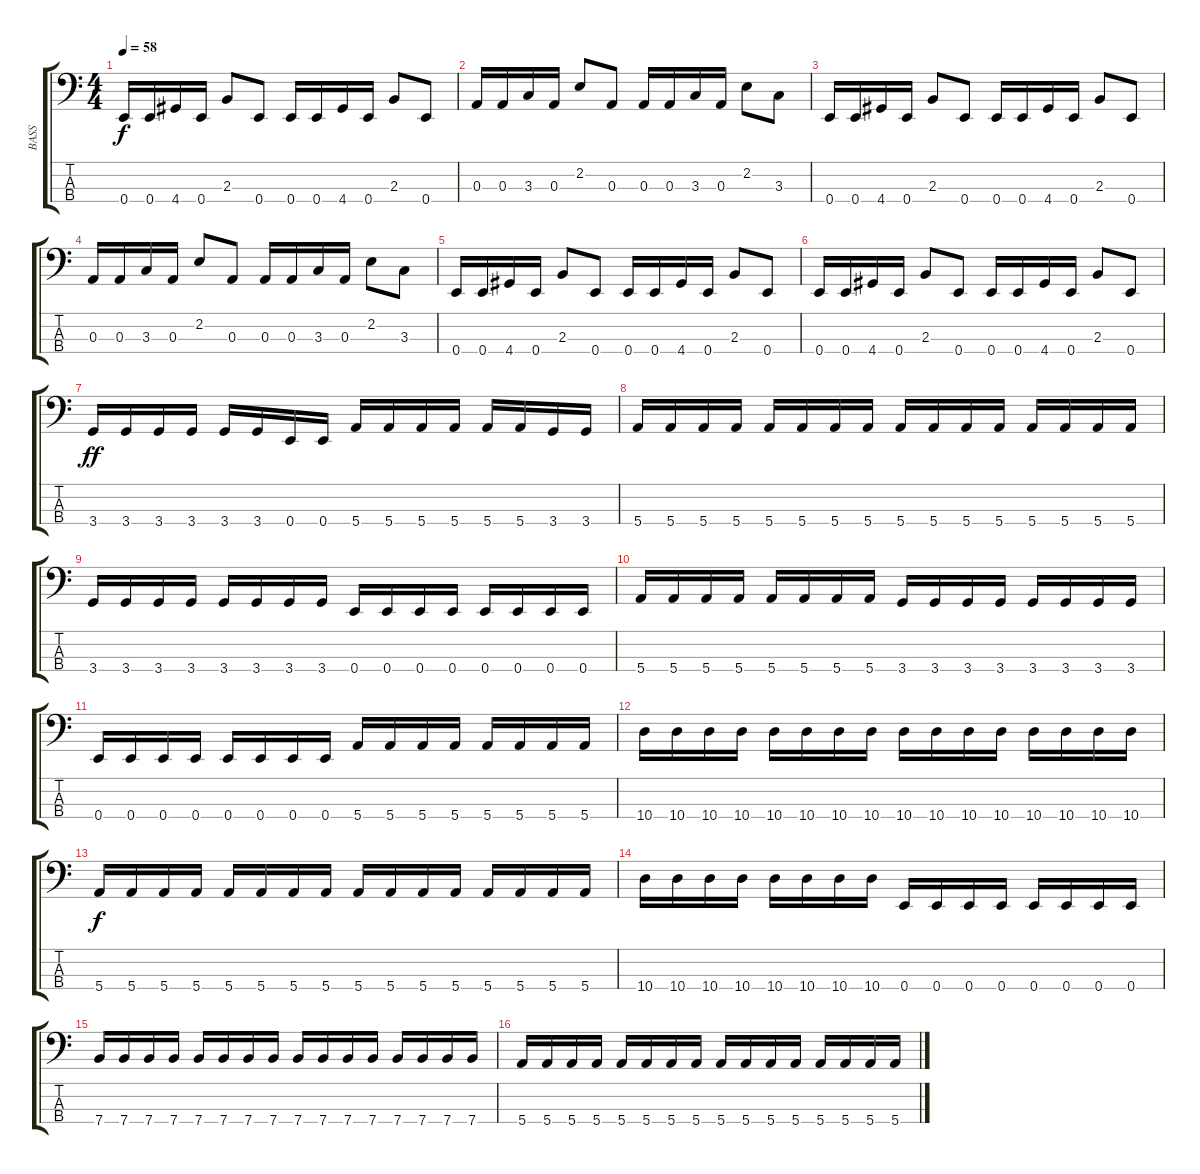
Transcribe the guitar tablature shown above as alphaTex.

\track ("BASS" "BASS") {instrument electricbassfinger}
\staff {score tabs}
\tuning (G2 D2 A1 E1) {hide}
\ts (4 4)
\tempo 58
\clef f4
\ks c
0.4.16{dy f} 0.4.16 4.4.16 0.4.16 2.3.8 0.4.8 0.4.16 0.4.16 4.4.16 0.4.16 2.3.8 0.4.8 |
0.3.16 0.3.16 3.3.16 0.3.16 2.2.8 0.3.8 0.3.16 0.3.16 3.3.16 0.3.16 2.2.8 3.3.8 |
0.4.16 0.4.16 4.4.16 0.4.16 2.3.8 0.4.8 0.4.16 0.4.16 4.4.16 0.4.16 2.3.8 0.4.8 |
0.3.16 0.3.16 3.3.16 0.3.16 2.2.8 0.3.8 0.3.16 0.3.16 3.3.16 0.3.16 2.2.8 3.3.8 |
0.4.16 0.4.16 4.4.16 0.4.16 2.3.8 0.4.8 0.4.16 0.4.16 4.4.16 0.4.16 2.3.8 0.4.8 |
0.4.16 0.4.16 4.4.16 0.4.16 2.3.8 0.4.8 0.4.16 0.4.16 4.4.16 0.4.16 2.3.8 0.4.8 |
3.4.16{dy ff} 3.4.16 3.4.16 3.4.16 3.4.16 3.4.16 0.4.16 0.4.16 5.4.16 5.4.16 5.4.16 5.4.16 5.4.16 5.4.16 3.4.16 3.4.16 |
5.4.16 5.4.16 5.4.16 5.4.16 5.4.16 5.4.16 5.4.16 5.4.16 5.4.16 5.4.16 5.4.16 5.4.16 5.4.16 5.4.16 5.4.16 5.4.16 |
3.4.16 3.4.16 3.4.16 3.4.16 3.4.16 3.4.16 3.4.16 3.4.16 0.4.16 0.4.16 0.4.16 0.4.16 0.4.16 0.4.16 0.4.16 0.4.16 |
5.4.16 5.4.16 5.4.16 5.4.16 5.4.16 5.4.16 5.4.16 5.4.16 3.4.16 3.4.16 3.4.16 3.4.16 3.4.16 3.4.16 3.4.16 3.4.16 |
0.4.16 0.4.16 0.4.16 0.4.16 0.4.16 0.4.16 0.4.16 0.4.16 5.4.16 5.4.16 5.4.16 5.4.16 5.4.16 5.4.16 5.4.16 5.4.16 |
10.4.16 10.4.16 10.4.16 10.4.16 10.4.16 10.4.16 10.4.16 10.4.16 10.4.16 10.4.16 10.4.16 10.4.16 10.4.16 10.4.16 10.4.16 10.4.16 |
5.4.16{dy f} 5.4.16 5.4.16 5.4.16 5.4.16 5.4.16 5.4.16 5.4.16 5.4.16 5.4.16 5.4.16 5.4.16 5.4.16 5.4.16 5.4.16 5.4.16 |
10.4.16 10.4.16 10.4.16 10.4.16 10.4.16 10.4.16 10.4.16 10.4.16 0.4.16 0.4.16 0.4.16 0.4.16 0.4.16 0.4.16 0.4.16 0.4.16 |
7.4.16 7.4.16 7.4.16 7.4.16 7.4.16 7.4.16 7.4.16 7.4.16 7.4.16 7.4.16 7.4.16 7.4.16 7.4.16 7.4.16 7.4.16 7.4.16 |
5.4.16 5.4.16 5.4.16 5.4.16 5.4.16 5.4.16 5.4.16 5.4.16 5.4.16 5.4.16 5.4.16 5.4.16 5.4.16 5.4.16 5.4.16 5.4.16
